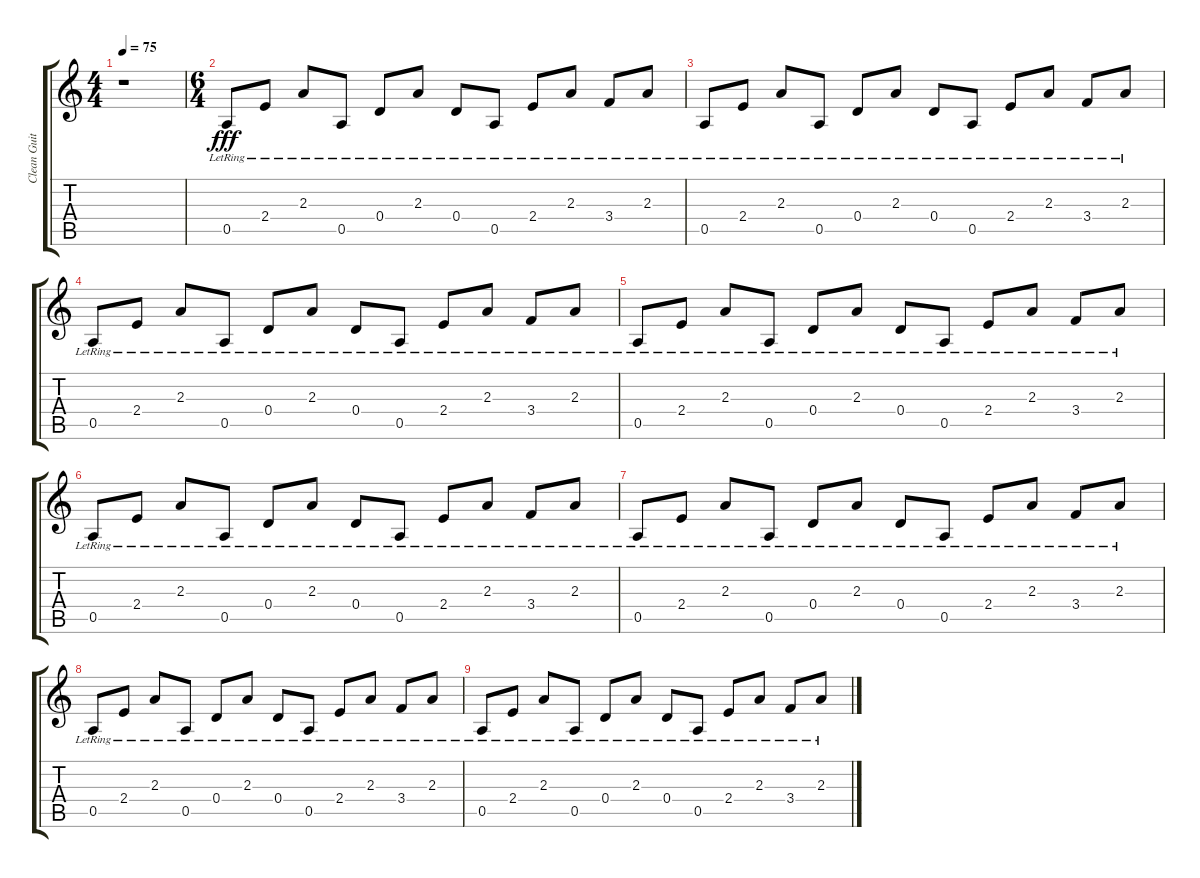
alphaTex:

\track ("Clean Guitar" "Clean Guit") {instrument electricguitarclean}
\staff {score tabs}
\tuning (E4 B3 G3 D3 A2 E2) {hide}
\ts (4 4)
\tempo 75
\clef g2
\ks c
r.1{dy fff} |
\ts (6 4)
0.5{lr}.8 2.4{lr}.8 2.3{lr}.8 0.5{lr}.8 0.4{lr}.8 2.3{lr}.8 0.4{lr}.8 0.5{lr}.8 2.4{lr}.8 2.3{lr}.8 3.4{lr}.8 2.3{lr}.8 |
0.5{lr}.8 2.4{lr}.8 2.3{lr}.8 0.5{lr}.8 0.4{lr}.8 2.3{lr}.8 0.4{lr}.8 0.5{lr}.8 2.4{lr}.8 2.3{lr}.8 3.4{lr}.8 2.3{lr}.8 |
0.5{lr}.8 2.4{lr}.8 2.3{lr}.8 0.5{lr}.8 0.4{lr}.8 2.3{lr}.8 0.4{lr}.8 0.5{lr}.8 2.4{lr}.8 2.3{lr}.8 3.4{lr}.8 2.3{lr}.8 |
0.5{lr}.8 2.4{lr}.8 2.3{lr}.8 0.5{lr}.8 0.4{lr}.8 2.3{lr}.8 0.4{lr}.8 0.5{lr}.8 2.4{lr}.8 2.3{lr}.8 3.4{lr}.8 2.3{lr}.8 |
0.5{lr}.8 2.4{lr}.8 2.3{lr}.8 0.5{lr}.8 0.4{lr}.8 2.3{lr}.8 0.4{lr}.8 0.5{lr}.8 2.4{lr}.8 2.3{lr}.8 3.4{lr}.8 2.3{lr}.8 |
0.5{lr}.8 2.4{lr}.8 2.3{lr}.8 0.5{lr}.8 0.4{lr}.8 2.3{lr}.8 0.4{lr}.8 0.5{lr}.8 2.4{lr}.8 2.3{lr}.8 3.4{lr}.8 2.3{lr}.8 |
0.5{lr}.8 2.4{lr}.8 2.3{lr}.8 0.5{lr}.8 0.4{lr}.8 2.3{lr}.8 0.4{lr}.8 0.5{lr}.8 2.4{lr}.8 2.3{lr}.8 3.4{lr}.8 2.3{lr}.8 |
0.5{lr}.8 2.4{lr}.8 2.3{lr}.8 0.5{lr}.8 0.4{lr}.8 2.3{lr}.8 0.4{lr}.8 0.5{lr}.8 2.4{lr}.8 2.3{lr}.8 3.4{lr}.8 2.3{lr}.8
